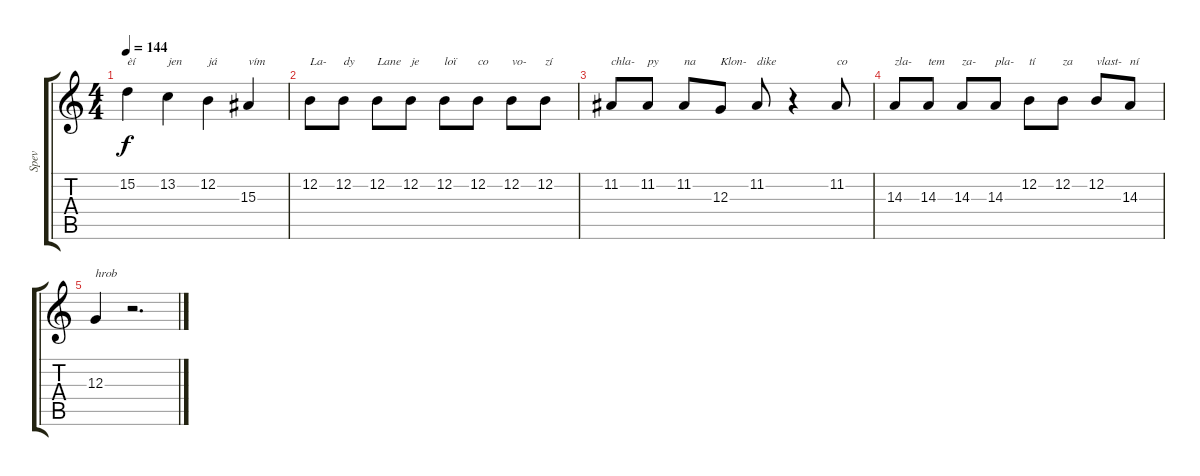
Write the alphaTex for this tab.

\track ("Spev" "Spev") {instrument baritonesax}
\staff {score tabs}
\tuning (E4 B3 G3 D3 A2 E2) {hide}
\ts (4 4)
\tempo 144
\clef g2
\ks c
15.2.4{txt "èí" dy f} 13.2.4{txt "jen"} 12.2.4{txt "já"} 15.3.4{txt "vím"} |
12.2.8{txt "La-"} 12.2.8{txt "dy"} 12.2.8{txt "Lane"} 12.2.8{txt "je"} 12.2.8{txt "loï"} 12.2.8{txt "co"} 12.2.8{txt "vo-"} 12.2.8{txt "zí"} |
11.2.8{txt "chla-"} 11.2.8{txt "py"} 11.2.8{txt "na"} 12.3.8{txt "Klon-"} 11.2.8{txt "dike"} r.4 11.2.8{txt "co"} |
14.3.8{txt "zla-"} 14.3.8{txt "tem"} 14.3.8{txt "za-"} 14.3.8{txt "pla-"} 12.2.8{txt "tí"} 12.2.8{txt "za"} 12.2.8{txt "vlast-"} 14.3.8{txt "ní"} |
12.3.4{txt "hrob"} r.2{d}
